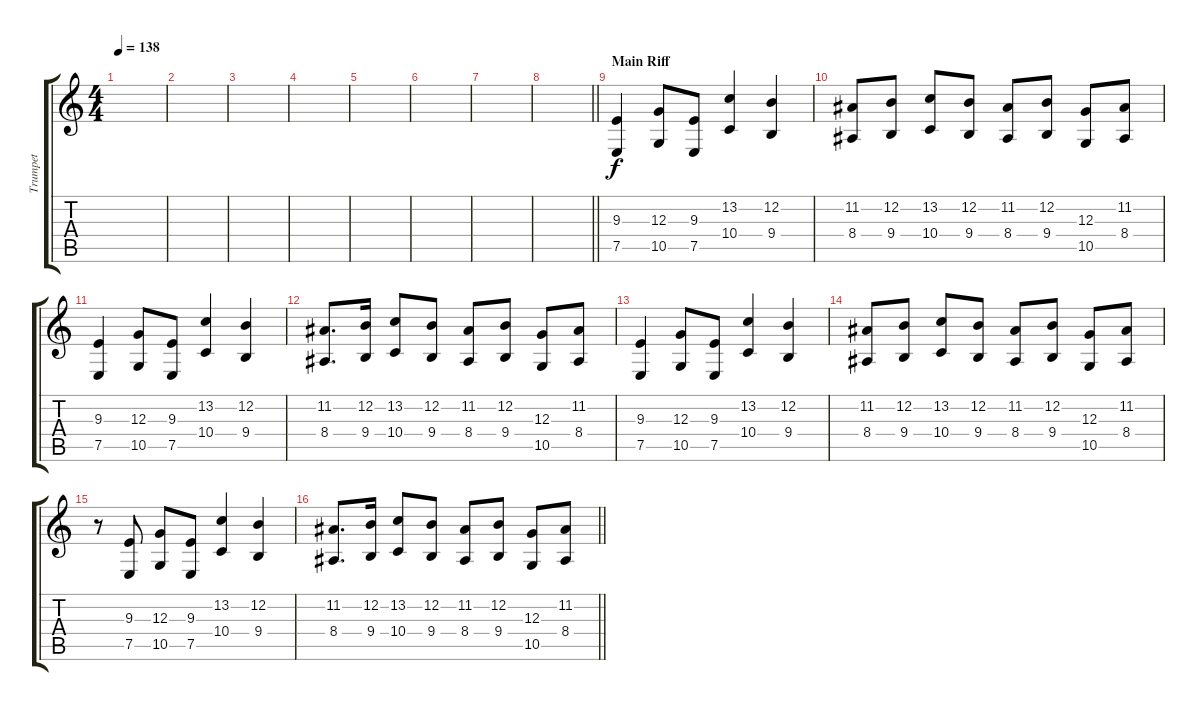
\track ("Trumpet" "Trumpet") {instrument mutedtrumpet}
\staff {score tabs}
\tuning (E4 B3 G3 D3 A2 E2) {hide}
\ts (4 4)
\tempo 138
\clef g2
\ks c
|
|
|
|
|
|
|
\barLineRight lightlight
|
\section ("" "Main Riff")
(9.3 7.5).4 (12.3 10.5).8 (9.3 7.5).8 (13.2 10.4).4 (12.2 9.4).4 |
(11.2 8.4).8 (12.2 9.4).8 (13.2 10.4).8 (12.2 9.4).8 (11.2 8.4).8 (12.2 9.4).8 (12.3 10.5).8 (11.2 8.4).8 |
(9.3 7.5).4 (12.3 10.5).8 (9.3 7.5).8 (13.2 10.4).4 (12.2 9.4).4 |
(11.2 8.4).8{d} (12.2 9.4).16 (13.2 10.4).8 (12.2 9.4).8 (11.2 8.4).8 (12.2 9.4).8 (12.3 10.5).8 (11.2 8.4).8 |
(9.3 7.5).4 (12.3 10.5).8 (9.3 7.5).8 (13.2 10.4).4 (12.2 9.4).4 |
(11.2 8.4).8 (12.2 9.4).8 (13.2 10.4).8 (12.2 9.4).8 (11.2 8.4).8 (12.2 9.4).8 (12.3 10.5).8 (11.2 8.4).8 |
r.8 (9.3 7.5).8 (12.3 10.5).8 (9.3 7.5).8 (13.2 10.4).4 (12.2 9.4).4 |
\barLineRight lightlight
(11.2 8.4).8{d} (12.2 9.4).16 (13.2 10.4).8 (12.2 9.4).8 (11.2 8.4).8 (12.2 9.4).8 (12.3 10.5).8 (11.2 8.4).8
